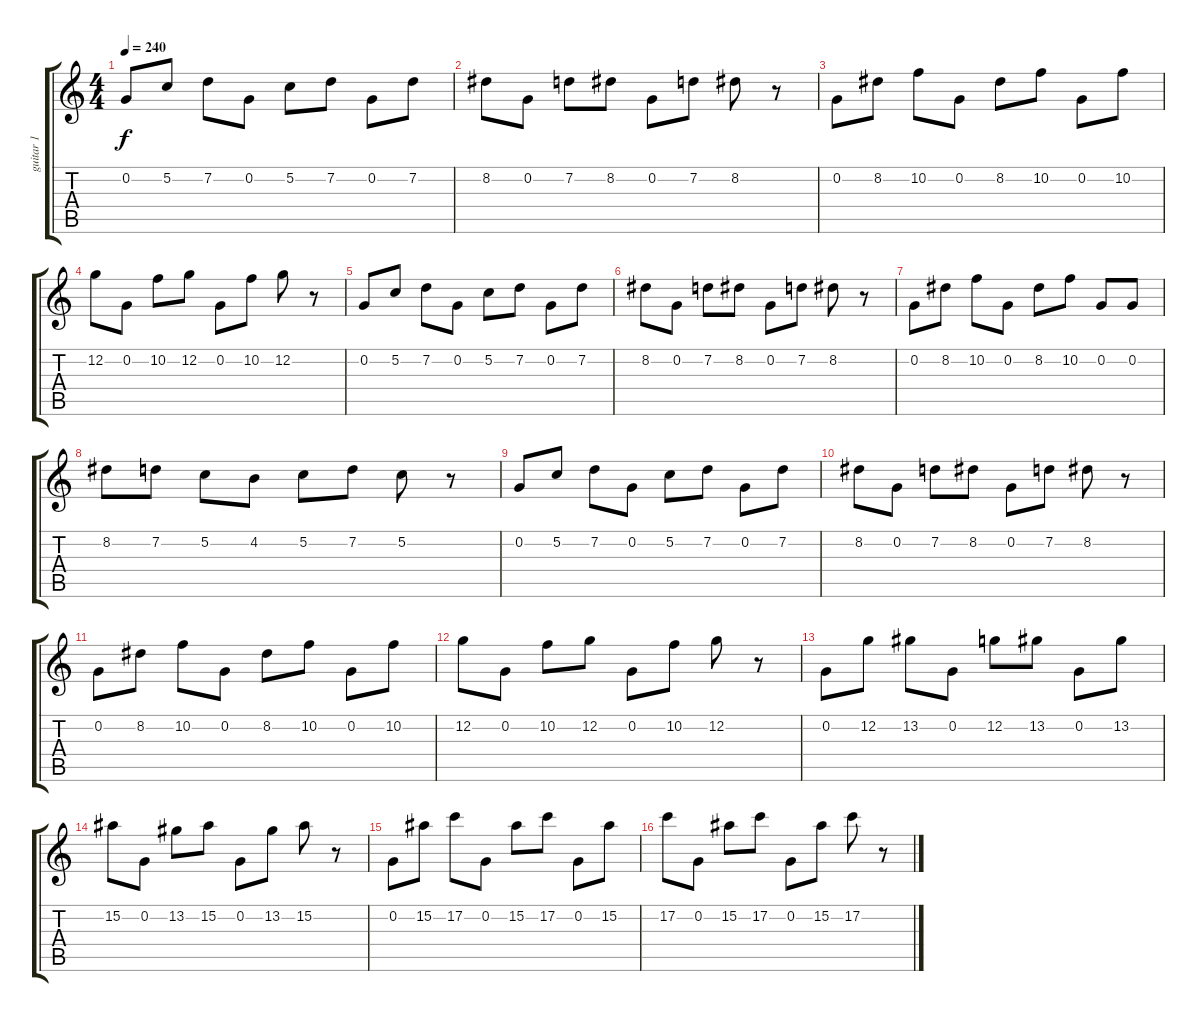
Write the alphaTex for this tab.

\track ("guitar 1" "guitar 1") {instrument overdrivenguitar}
\staff {score tabs}
\tuning (C4 G3 Eb3 Bb2 F2 C2) {hide}
\ts (4 4)
\tempo 240
\clef g2
\ks c
0.2.8{dy f} 5.2.8 7.2.8 0.2.8 5.2.8 7.2.8 0.2.8 7.2.8 |
8.2.8 0.2.8 7.2.8 8.2.8 0.2.8 7.2.8 8.2.8 r.8 |
0.2.8 8.2.8 10.2.8 0.2.8 8.2.8 10.2.8 0.2.8 10.2.8 |
12.2.8 0.2.8 10.2.8 12.2.8 0.2.8 10.2.8 12.2.8 r.8 |
0.2.8 5.2.8 7.2.8 0.2.8 5.2.8 7.2.8 0.2.8 7.2.8 |
8.2.8 0.2.8 7.2.8 8.2.8 0.2.8 7.2.8 8.2.8 r.8 |
0.2.8 8.2.8 10.2.8 0.2.8 8.2.8 10.2.8 0.2.8 0.2.8 |
8.2.8 7.2.8 5.2.8 4.2.8 5.2.8 7.2.8 5.2.8 r.8 |
0.2.8 5.2.8 7.2.8 0.2.8 5.2.8 7.2.8 0.2.8 7.2.8 |
8.2.8 0.2.8 7.2.8 8.2.8 0.2.8 7.2.8 8.2.8 r.8 |
0.2.8 8.2.8 10.2.8 0.2.8 8.2.8 10.2.8 0.2.8 10.2.8 |
12.2.8 0.2.8 10.2.8 12.2.8 0.2.8 10.2.8 12.2.8 r.8 |
0.2.8 12.2.8 13.2.8 0.2.8 12.2.8 13.2.8 0.2.8 13.2.8 |
15.2.8 0.2.8 13.2.8 15.2.8 0.2.8 13.2.8 15.2.8 r.8 |
0.2.8 15.2.8 17.2.8 0.2.8 15.2.8 17.2.8 0.2.8 15.2.8 |
17.2.8 0.2.8 15.2.8 17.2.8 0.2.8 15.2.8 17.2.8 r.8
